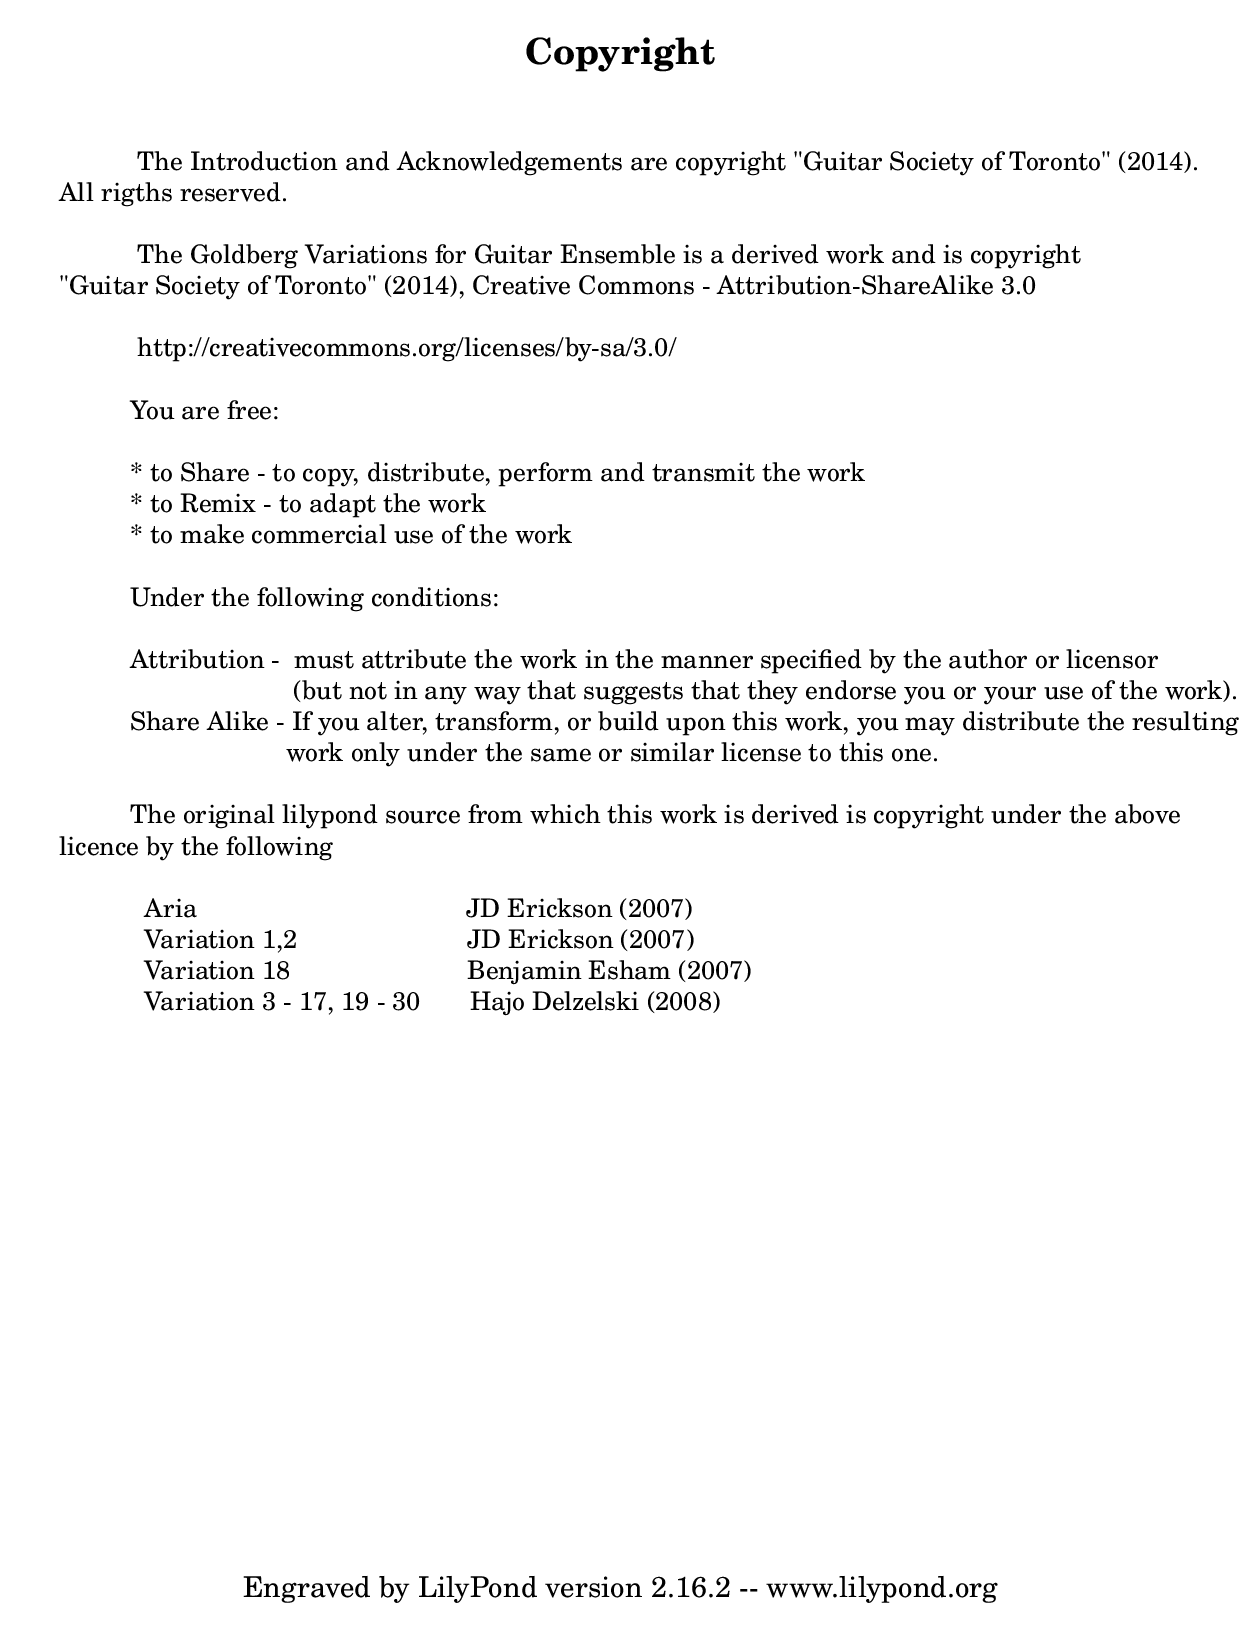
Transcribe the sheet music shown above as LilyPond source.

\version "2.16.2"

\bookpart {

    \paper { print-page-number = ##t }

    \header { title = "Copyright" }

    \tocItem \markup { Copyright }

    \markup { \column { 
	" "
	" "
	" "
	\fontsize #1 {

	"           The Introduction and Acknowledgements are copyright \"Guitar Society of Toronto\" (2014)."
        "All rigths reserved."
	" "
	"           The Goldberg Variations for Guitar Ensemble is a derived work and is copyright"
        "\"Guitar Society of Toronto\" (2014), Creative Commons - Attribution-ShareAlike 3.0"
	" "
	"           http://creativecommons.org/licenses/by-sa/3.0/"
	" "
	"          You are free:"
	" "
	"          * to Share - to copy, distribute, perform and transmit the work"
	"          * to Remix - to adapt the work"
	"          * to make commercial use of the work"
	" "
	"          Under the following conditions:"
	" "
	"          Attribution -  must attribute the work in the manner specified by the author or licensor"
        "                                 (but not in any way that suggests that they endorse you or your use of the work)."
	"          Share Alike - If you alter, transform, or build upon this work, you may distribute the resulting"
        "                                work only under the same or similar license to this one."
	" "
	"          The original lilypond source from which this work is derived is copyright under the above"
        "licence by the following"
	" "
	"            Aria                                      JD Erickson (2007)"
	"            Variation 1,2                        JD Erickson (2007)"
	"            Variation 18                         Benjamin Esham (2007)"
	"            Variation 3 - 17, 19 - 30       Hajo Delzelski (2008)"
	" "
	" "
	" "
	" "
	" "
	" "
	" "
	" "
	" "
	" "
	" "
	" "
	" "
	" "
	" "
	" "
	" "
	" "
	}
       }
    }
    \markup { \fill-line { \fontsize #2 "Engraved by LilyPond version 2.16.2 -- www.lilypond.org" } } 
}
